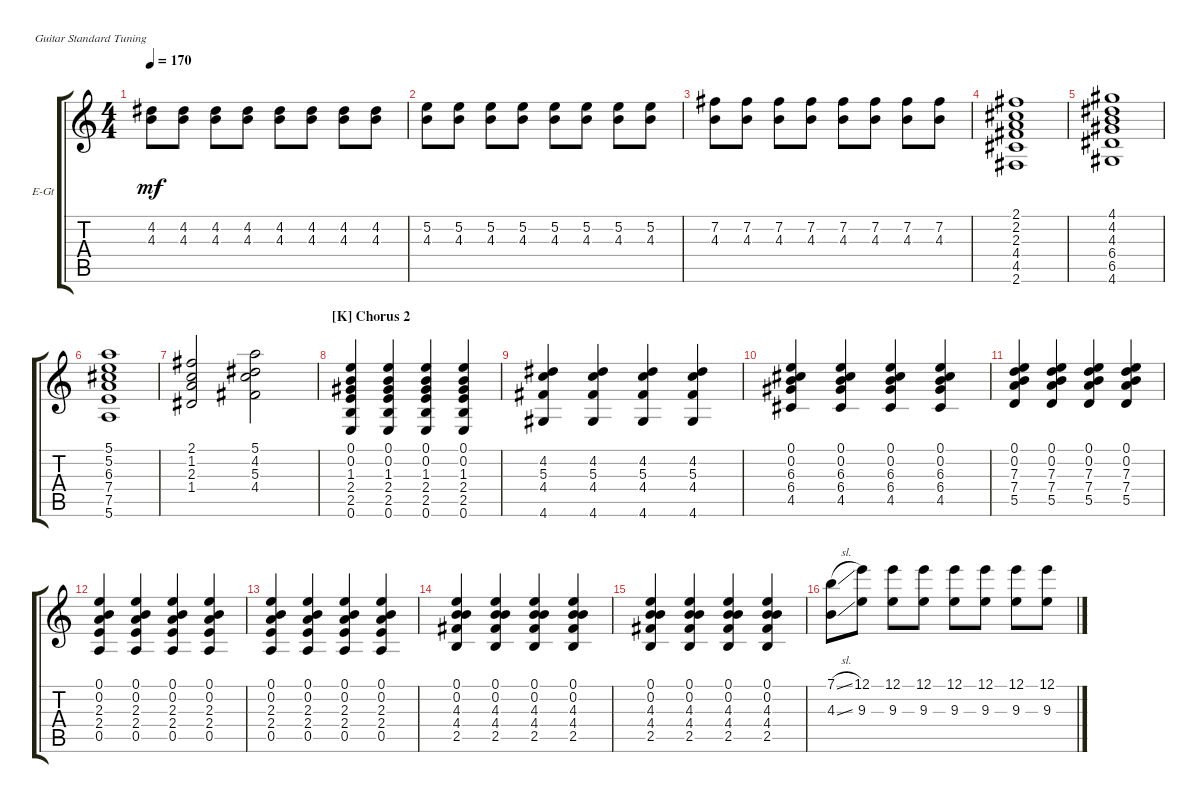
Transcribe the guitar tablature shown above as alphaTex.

\defaultSystemsLayout 4
\bracketExtendMode groupsimilarinstruments
\firstSystemTrackNameOrientation horizontal
\otherSystemsTrackNameOrientation horizontal
\track ("Lead Guitar (Drive)" "E-Gt") {instrument overdrivenguitar}
\staff {score tabs}
\tuning (E4 B3 G3 D3 A2 E2)
\ts (4 4)
\tempo 170
\clef g2
\ks c
(4.2 4.3).8{dy mf} (4.3 4.2).8 (4.2 4.3).8 (4.3 4.2).8 (4.2 4.3).8 (4.3 4.2).8 (4.2 4.3).8 (4.3 4.2).8 |
(5.2 4.3).8 (4.3 5.2).8 (5.2 4.3).8 (4.3 5.2).8 (5.2 4.3).8 (4.3 5.2).8 (5.2 4.3).8 (4.3 5.2).8 |
(7.2 4.3).8 (4.3 7.2).8 (7.2 4.3).8 (4.3 7.2).8 (7.2 4.3).8 (4.3 7.2).8 (7.2 4.3).8 (4.3 7.2).8 |
(2.6 4.5 4.4 2.3 2.2 2.1).1 |
(4.6 6.5 6.4 4.3 4.2 4.1).1 |
(5.6 7.5 7.4 6.3 5.2 5.1).1 |
(2.3 1.4 1.2 2.1).2 (4.4 5.3 4.2 5.1).2 |
\section ("K" "Chorus 2")
(0.6 2.5 2.4 1.3 0.2 0.1).4 (0.6 2.5 2.4 1.3 0.2 0.1).4 (0.6 2.5 2.4 1.3 0.2 0.1).4 (0.6 2.5 2.4 1.3 0.2 0.1).4 |
(4.6 4.4 5.3 4.2).4 (4.6 4.4 5.3 4.2).4 (4.6 4.4 5.3 4.2).4 (4.6 4.4 5.3 4.2).4 |
(4.5 6.4 6.3 0.2 0.1).4 (0.1 0.2 6.3 6.4 4.5).4 (4.5 6.4 6.3 0.2 0.1).4 (0.1 0.2 6.3 6.4 4.5).4 |
(5.5 7.4 7.3 0.1 0.2).4 (7.3 7.4 5.5 0.2 0.1).4 (5.5 7.4 7.3 0.1 0.2).4 (7.3 7.4 5.5 0.2 0.1).4 |
(0.5 2.4 2.3 0.2 0.1).4 (0.5 2.4 2.3 0.2 0.1).4 (0.5 2.4 2.3 0.2 0.1).4 (0.5 2.4 2.3 0.2 0.1).4 |
(0.5 2.4 2.3 0.2 0.1).4 (0.5 2.4 2.3 0.2 0.1).4 (0.5 2.4 2.3 0.2 0.1).4 (0.5 2.4 2.3 0.2 0.1).4 |
(2.5 4.4 4.3 0.2 0.1).4 (0.1 0.2 4.3 4.4 2.5).4 (2.5 4.4 4.3 0.2 0.1).4 (0.1 0.2 4.3 4.4 2.5).4 |
(2.5 4.4 4.3 0.2 0.1).4 (0.1 0.2 4.3 4.4 2.5).4 (2.5 4.4 4.3 0.2 0.1).4 (0.1 0.2 4.3 4.4 2.5).4 |
(4.3{sl} 7.1{sl}).8 (9.3 12.1).8 (9.3 12.1).8 (9.3 12.1).8 (9.3 12.1).8 (9.3 12.1).8 (9.3 12.1).8 (9.3 12.1).8
